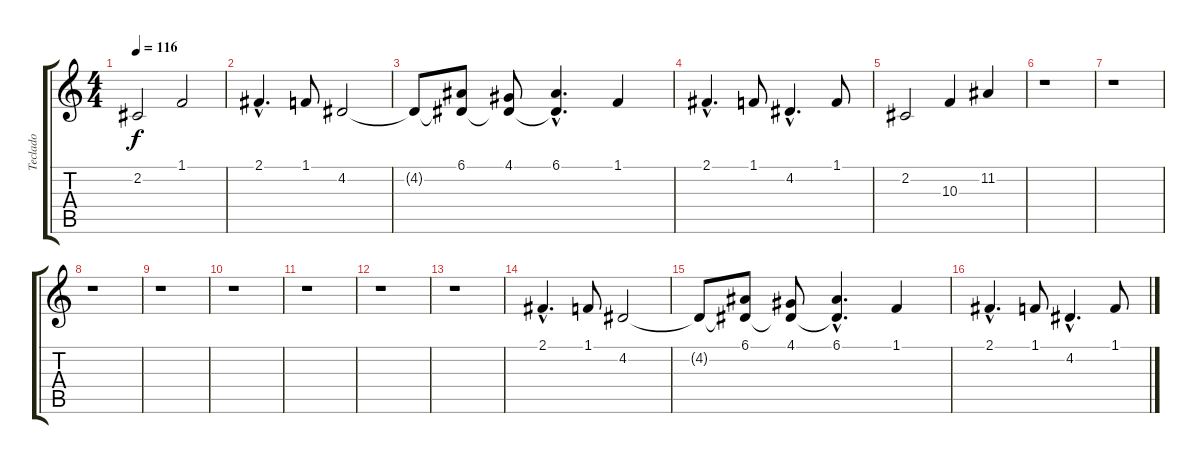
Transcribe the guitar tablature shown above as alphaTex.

\track ("Teclado" "Teclado") {instrument stringensemble1}
\staff {score tabs}
\tuning (E4 B3 G3 D3 A2 E2) {hide}
\ts (4 4)
\tempo 116
\clef g2
\ks c
2.2.2{dy f} 1.1.2 |
2.1{hac}.4{d} 1.1.8 4.2.2 |
4.2{t}.8 (6.1 4.2{t}).8 (4.1 4.2{t}).8 (6.1{hac} 4.2{hac t}).4{d} 1.1.4 |
2.1{hac}.4{d} 1.1.8 4.2{hac}.4{d} 1.1.8 |
2.2.2 10.3.4 11.2.4 |
r.1 |
r.1 |
r.1 |
r.1 |
r.1 |
r.1 |
r.1 |
r.1 |
2.1{hac}.4{d} 1.1.8 4.2.2 |
4.2{t}.8 (6.1 4.2{t}).8 (4.1 4.2{t}).8 (6.1{hac} 4.2{hac t}).4{d} 1.1.4 |
2.1{hac}.4{d} 1.1.8 4.2{hac}.4{d} 1.1.8
